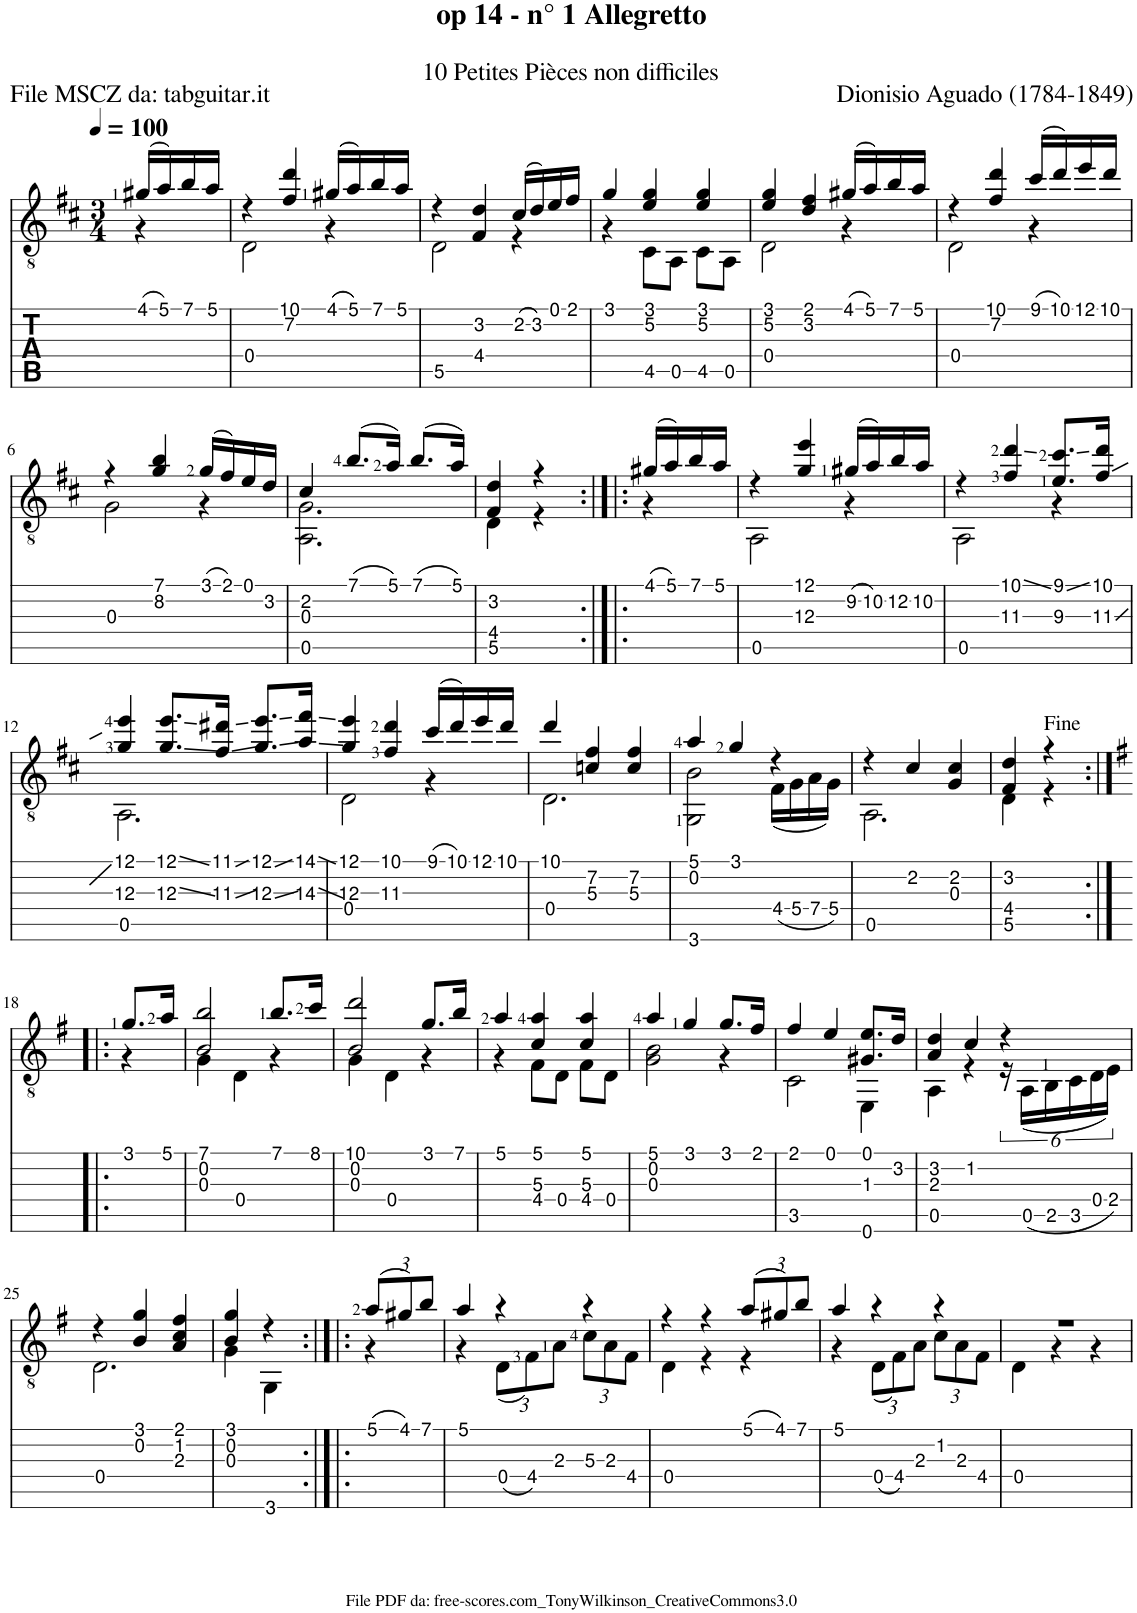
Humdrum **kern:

**kern	**kern
*part1	*part1
*staff2	*staff1
*I"Guitar	*
*I'Guit.	*
*stria6	*
*	*clefGv2
*k[f#c#]	*k[f#c#]
*M3/4	*M3/4
*MM100	*MM100
=	=
*^	*^
16g#LL	4r	(16g#X/LL	4r
16aJ	.	16a/)	.
16bL	.	16b/	.
16aJJ	.	16a/JJ	.
=1	=1	=1	=1
4r	2D	4r	2D\
4f# 4dd	.	4f#/ 4dd/	.
16g#LL	4r	(16g#X/LL	4r
16aJ	.	16a/)	.
16bL	.	16b/	.
16aJJ	.	16a/JJ	.
=2	=2	=2	=2
4r	2D	4r	2D\
4F# 4d	.	4F#/ 4d/	.
16c#LL	4r	(16c#/LL	4r
16dJ	.	16d/)	.
16eL	.	16e/	.
16f#JJ	.	16f#/JJ	.
=3	=3	=3	=3
4g	4r	4g/	4r
4e 4g	8C#L	4e/ 4g/	8C#\L
.	8AAJ	.	8AA\J
4e 4g	8C#L	4e/ 4g/	8C#\L
.	8AAJ	.	8AA\J
=4	=4	=4	=4
4e 4g	2D	4e/ 4g/	2D\
4d 4f#	.	4d/ 4f#/	.
16g#LL	4r	(16g#X/LL	4r
16aJ	.	16a/)	.
16bL	.	16b/	.
16aJJ	.	16a/JJ	.
=5	=5	=5	=5
4r	2D	4r	2D\
4f# 4dd	.	4f#/ 4dd/	.
16cc#LL	4r	(16cc#/LL	4r
16ddJ	.	16dd/)	.
16eeL	.	16ee/	.
16ddJJ	.	16dd/JJ	.
!!LO:LB:g=z	!!
=6	=6	=6	=6
4r	2G	4r	2G\
4g 4b	.	4g/ 4b/	.
16gLL	4r	(16g/LL	4r
16f#J	.	16f#/)	.
16eL	.	16e/	.
16dJJ	.	16d/JJ	.
=7	=7	=7	=7
4c#	2.AA 2.G	4c#/	2.AA\ 2.G\
8.bL	.	(8.b/L	.
16aJk	.	16a/Jk)	.
8.bL	.	(8.b/L	.
16aJk	.	16a/Jk)	.
=8	=8	=8	=8
4F# 4d	4D	4F#/ 4d/	4D\
4r	4r	4r	4r
=9:|!|:	=9:|!|:	=9:|!|:	=9:|!|:
16g#LL	4r	(16g#X/LL	4r
16aJ	.	16a/)	.
16bL	.	16b/	.
16aJJ	.	16a/JJ	.
=10	=10	=10	=10
4r	2AA	4r	2AA\
4g 4ee	.	4g/ 4ee/	.
16g#LL	4r	(16g#X/LL	4r
16aJ	.	16a/)	.
16bL	.	16b/	.
16aJJ	.	16a/JJ	.
=11	=11	=11	=11
4r	2AA	4r	2AA\
4f# 4dd	.	4f#/ 4dd/	.
8.e\ 8.cc#\L	4r	8.e/ 8.cc#/L	4r
16f#\ 16dd\Jk	.	16f#/ 16dd/Jk	.
!!LO:LB:g=z	!!
=12	=12	=12	=12
4g 4ee	2.AA	4g/ 4ee/	2.AA\
8.g\ 8.ee\L	.	8.g/ 8.ee/L	.
16f#\ 16dd#\Jk	.	16f#/ 16dd#X/Jk	.
8.g\ 8.ee\L	.	8.g/ 8.ee/L	.
16a\ 16ff#\Jk	.	16a/ 16ff#/Jk	.
=13	=13	=13	=13
4g 4ee	2D	4g/ 4ee/	2D\
4f# 4dd	.	4f#/ 4dd/	.
16cc#LL	4r	(16cc#/LL	4r
16ddJ	.	16dd/)	.
16eeL	.	16ee/	.
16ddJJ	.	16dd/JJ	.
=14	=14	=14	=14
4dd	2.D	4dd/	2.D\
4c 4f#	.	4cn/ 4f#/	.
4c 4f#	.	4c/ 4f#/	.
=15	=15	=15	=15
4a	2GG 2B	4a/	2GG\ 2B\
4g	.	4g/	.
4r	16F#LL	4r	(16F#\LL
.	16GJ	.	16G\
.	16AL	.	16A\
.	16GJJ	.	16G\JJ)
=16	=16	=16	=16
4r	2.AA	4r	2.AA\
4c#	.	4c#/	.
4G 4c#	.	4G/ 4c#/	.
=17	=17	=17	=17
4F# 4d	4D	4F#/ 4d/	4D\
4r	4r	4r	4r
!!LO:LB:g=z	!!
=18:|!|:	=18:|!|:	=18:|!|:	=18:|!|:
*k[f#]	*	*k[f#]	*
8.gL	4r	8.g/L	4r
16aJk	.	16a/Jk	.
=19	=19	=19	=19
2B 2b	4G	2B/ 2b/	4G\
.	4D	.	4D\
8.bL	4r	8.b/L	4r
16ccJk	.	16cc/Jk	.
=20	=20	=20	=20
2B 2dd	4G	2B/ 2dd/	4G\
.	4D	.	4D\
8.gL	4r	8.g/L	4r
16bJk	.	16b/Jk	.
=21	=21	=21	=21
4a	4r	4a/	4r
4c 4a	8F#L	4c/ 4a/	8F#\L
.	8DJ	.	8D\J
4c 4a	8F#L	4c/ 4a/	8F#\L
.	8DJ	.	8D\J
=22	=22	=22	=22
4a	2G 2B	4a/	2G\ 2B\
4g	.	4g/	.
8.gL	4r	8.g/L	4r
16f#Jk	.	16f#/Jk	.
=23	=23	=23	=23
4f#	2C	4f#/	2C\
4e	.	4e/	.
8.G#\ 8.e\L	4EE	8.G#X/ 8.e/L	4EE\
16dJk	.	16d/Jk	.
=24	=24	=24	=24
4A 4d	4AA	4A/ 4d/	4AA\
4c	4r	4c/	4r
*	*Xbrackettup	*	*
4r	24r	4r	24r
.	24AALL	.	(24AA\LL
.	24BBJ	.	24BB\
.	24CL	.	24C\
.	24D	.	24D\
.	24EJJ	.	24E\JJ)
!!LO:LB:g=z	!!
=25	=25	=25	=25
4r	2.D	4r	2.D\
4B 4g	.	4B/ 4g/	.
4A 4c 4f#	.	4A/ 4c/ 4f#/	.
=26	=26	=26	=26
4B 4g	4G	4B/ 4g/	4G\
4r	4GG	4r	4GG\
=27:|!|:	=27:|!|:	=27:|!|:	=27:|!|:
*	*	*Xbrackettup	*
12aL	4r	(12a/L	4r
12g#	.	12g#X/)	.
12bJ	.	12b/J	.
=28	=28	=28	=28
4a	4r	4a/	4r
4r	12DL	4r	(12D\L
.	12F#	.	12F#\)
.	12AJ	.	12A\J
4r	12cL	4r	12c\L
.	12A	.	12A\
.	12F#J	.	12F#\J
=29	=29	=29	=29
4r	4D	4r	4D\
4r	4r	4r	4r
12aL	4r	(12a/L	4r
12g#	.	12g#X/)	.
12bJ	.	12b/J	.
=30	=30	=30	=30
4a	4r	4a/	4r
4r	12DL	4r	(12D\L
.	12F#	.	12F#\)
.	12AJ	.	12A\J
4r	12cL	4r	12c\L
.	12A	.	12A\
.	12F#J	.	12F#\J
=31	=31	=31	=31
2.r	4D	2.r	4D\
.	4r	.	4r
.	4r	.	4r
*v	*v	*	*
*	*v	*v
=	=
*-	*-
